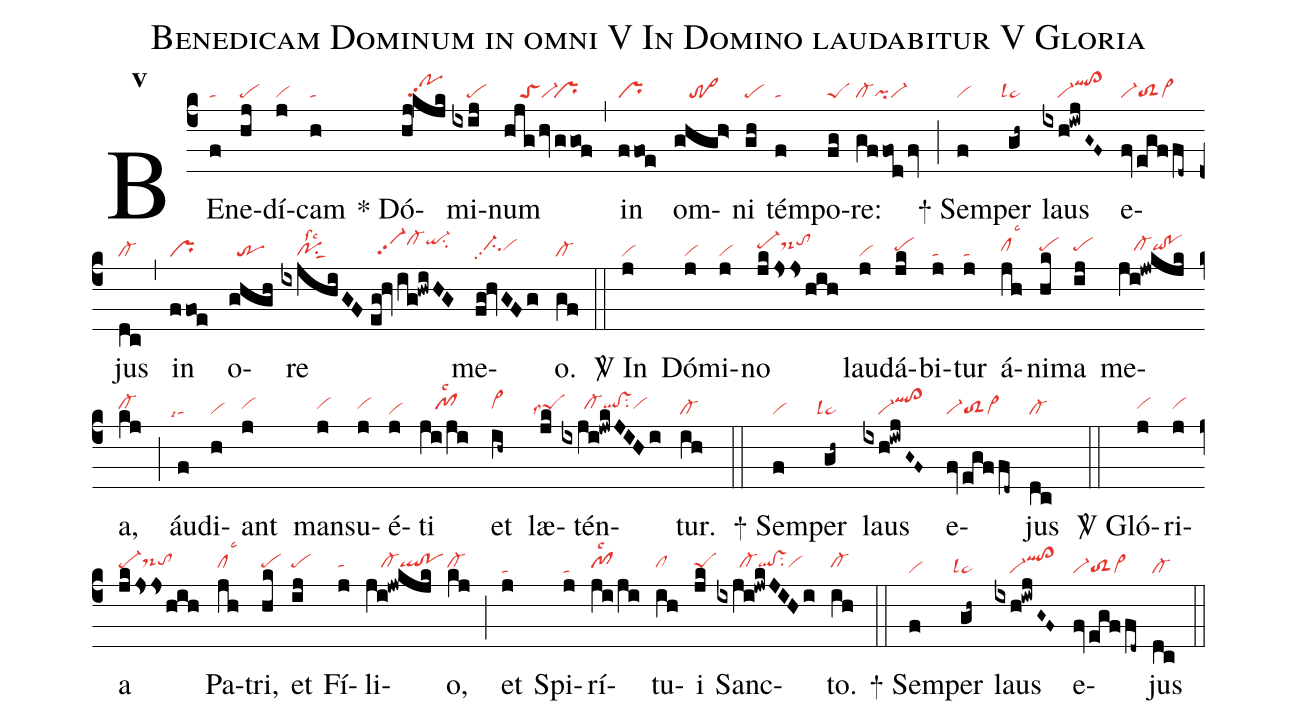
name:Benedicam Dominum in omni V In Domino laudabitur V Gloria;
office-part:re;
mode:5;
nabc-lines:1;
%%
initial-style: 1;
name: Benedicam Dominum;
mode: 5;
office-part: Responsorium;
annotation: Resp.;
annotation: v;
nabc-lines:1;
%%
(c4) BE(f|ta)ne(hj|pe)dí(j|vi)cam(h|ta) <sp>*</sp> Dó(hj!kjk|//pohjpp2)mi(ixij|////pe)num(hjg/hv/ggof|////toSvi-`pr) (,) in(ffoe|pr) om(ghgh>|////tr>)ni(gh|pe) tém(f|ta)po(fg|peS)re:(gffod/fv|cl-pivi-) (;)
<sp>+</sp> Sem(f|vi)per(gh~|``ta>lsl1) laus(ixh!iwjG~F~|////vi-qlhj!cl>hj) e(fv/egffd~|vi-toS2vi>)jus(dc|cl-) (,) in(ffoe|pr) o(ghgh|//tr)re(ixjhiGF|////posu1sut1lssc2|//eg!hv/ig!hwiHG|//vi-hgpp2cl-hjqi-hjsu2) me(fg!hvGFg|//ci-hhpp2vihh)o.(gf|cl-) (::)

<sp>V/</sp> In(j|vi) Dó(j|vi)mi(j|vi)no(jk/jsshih|pe-hids-hitohj) lau(j|vi)dá(jk|pehh)bi(j|ta)tur(j|ta) á(jh|clhhlsc3)ni(hk|pehh)ma(ij|pehh) me(ji!jwkjk|////cl-hhqihh!pohh)a,(kj|cl-hh) (;) áu(f|``talsi7)di(h|vi)ant(j|vihh) man(j|vihh)su(j|vihh)é(j|vi)ti(ji/ji|////pf1hhlsc2) et(ih~|vi>hh) læ(jk|``peShhlss7)tén(ixji!jwkJIHi|//////cl-hhqlhh!vshhsu2vihh)tur.(ih|cl-) (::)
<sp>+</sp> Sem(f|vi)per(gh~|``ta>lsl1) laus(ixh!iwjG~F~|////vi-qlhj!cl>hj) e(fv/egffd~|vi-toS2vi>)jus(dc|cl-) (::)

<sp>V/</sp> Gló(j|vihh)ri(j|vihh)a(jk/jss/hih|pe-hhds-hitohi) Pa(jh|clhhlsc3)tri,(hk|pehh) et(ij|pehh) Fí(j|tahh)li(ji!jwkjk|////cl-hhqlhh!pohh)o,(kj|cl-hh) (;) et(j|ta) Spi(j|ta)rí(ji/ji|pf1hhlsc2)tu(ih|clhh)i(jk|peShh) Sanc(ixji!jwkJIHi|//////cl-hhqlhh!vshhsu2vihh)to.(ih|cl-hh) (::)
<sp>+</sp> Sem(f|vi)per(gh~|``ta>lsl1) laus(ixh!iwjG~F~|////vi-qlhj!cl>hj) e(fv/egffd~|vi-toS2vi>)jus(dc|cl-) (::)
